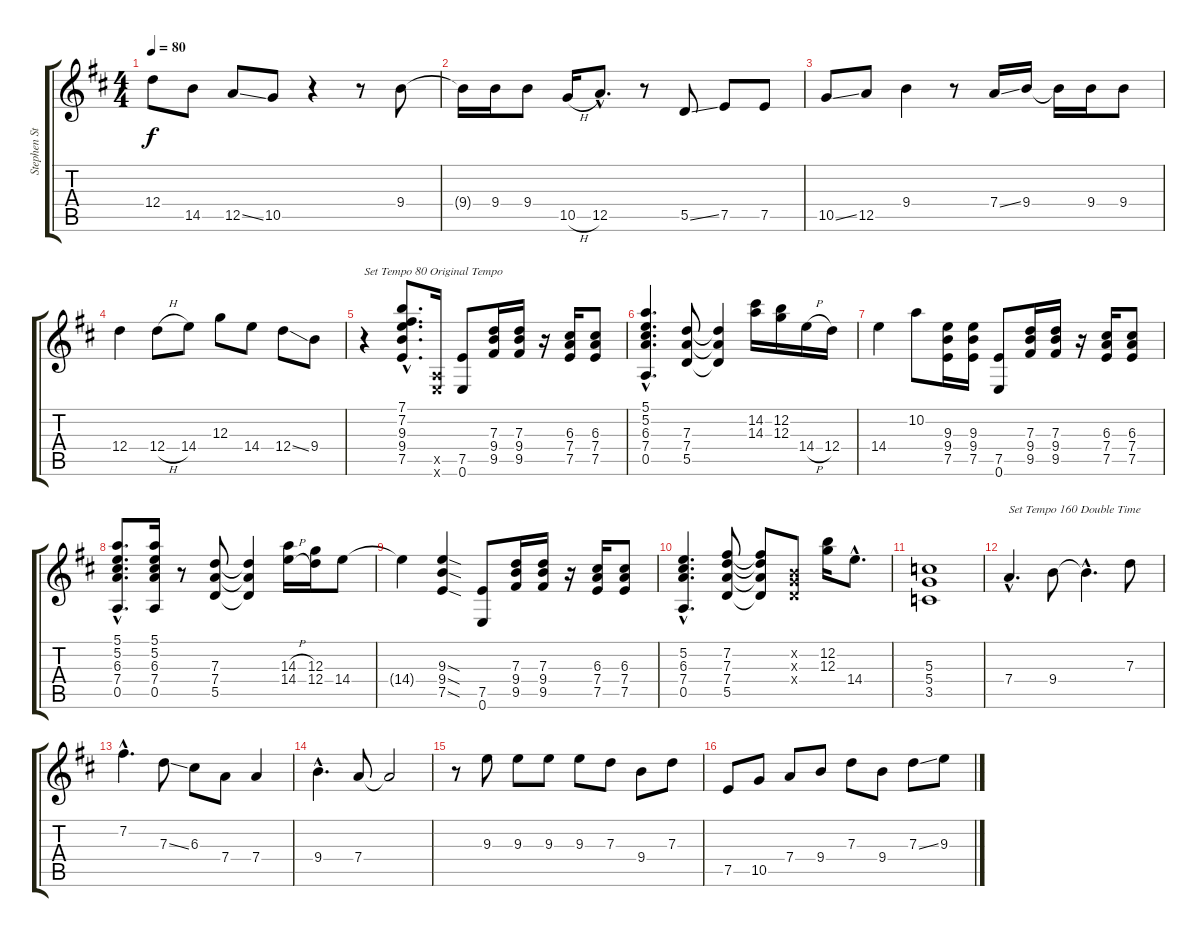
\track ("Stephen Stills" "Stephen St") {instrument overdrivenguitar}
\staff {score tabs}
\tuning (E4 B3 G3 D3 A2 E2) {hide}
\ts (4 4)
\tempo 80
\clef g2
\ks d
12.4.8{dy f} 14.5.8 12.5{ss}.8 10.5.8 r.4 r.8 9.4.8 |
9.4{t}.16 9.4.16 9.4.8 10.5{h}.16 12.5{hac}.8{d} r.8 5.5{ss}.8 7.5.8 7.5.8 |
10.5{ss}.8 12.5.8 9.4.4 r.8 7.4{ss}.16 9.4.16 9.4{t}.16 9.4.16 9.4.8 |
12.4.4 12.4{h}.8 14.4.8 12.3.8 14.4.8 12.4{ss}.8 9.4.8 |
r.4{txt "Set Tempo 80 Original Tempo"} (7.1{hac} 7.2{hac} 9.3{hac} 9.4{hac} 7.5{hac}).8{d} (0.5{x} 0.6{x}).16 (7.5 0.6).8 (7.3 9.4 9.5).16 (7.3 9.4 9.5).16 r.16 (6.3 7.4 7.5).16 (6.3 7.4 7.5).8 |
(5.1{hac} 5.2{hac} 6.3{hac} 7.4{hac} 0.5{hac}).4{d} (7.3 7.4 5.5).8 (7.3{t} 7.4{t} 5.5{t}).4 (14.2 14.3).16 (12.2 12.3).16 14.4{h}.16 12.4.16 |
14.4.4 10.2.8 (9.3 9.4 7.5).16 (9.3 9.4 7.5).16 (7.5 0.6).8 (7.3 9.4 9.5).16 (7.3 9.4 9.5).16 r.16 (6.3 7.4 7.5).16 (6.3 7.4 7.5).8 |
(5.1{hac} 5.2{hac} 6.3{hac} 7.4{hac} 0.5{hac}).8{d} (5.1 5.2 6.3 7.4 0.5).16 r.8 (7.3 7.4 5.5).8 (7.3{t} 7.4{t} 5.5{t}).4 (14.3{h} 14.4{h}).16 (12.3 12.4).16 14.4.8 |
14.4{t}.4 (9.3{sod} 9.4{sod} 7.5{sod}).4 (7.5 0.6).8 (7.3 9.4 9.5).16 (7.3 9.4 9.5).16 r.16 (6.3 7.4 7.5).16 (6.3 7.4 7.5).8 |
(5.2{hac} 6.3{hac} 7.4{hac} 0.5{hac}).4{d} (7.2 7.3 7.4 5.5).8 (7.2{t} 7.3{t} 7.4{t} 5.5{t}).8 (0.2{x} 0.3{x} 0.4{x}).8 (12.2 12.3).16 14.4{hac}.8{d} |
(5.3 5.4 3.5).1 |
7.4{hac}.4{d txt "Set Tempo 160 Double Time"} 9.4.8 9.4{hac t}.4{d} 7.3.8 |
7.2{hac}.4{d} 7.3{ss}.8 6.3.8 7.4.8 7.4.4 |
9.4{hac}.4{d} 7.4.8 7.4{t}.2 |
r.8 9.3.8 9.3.8 9.3.8 9.3.8 7.3.8 9.4.8 7.3.8 |
7.5.8 10.5.8 7.4.8 9.4.8 7.3.8 9.4.8 7.3{ss}.8 9.3.8
